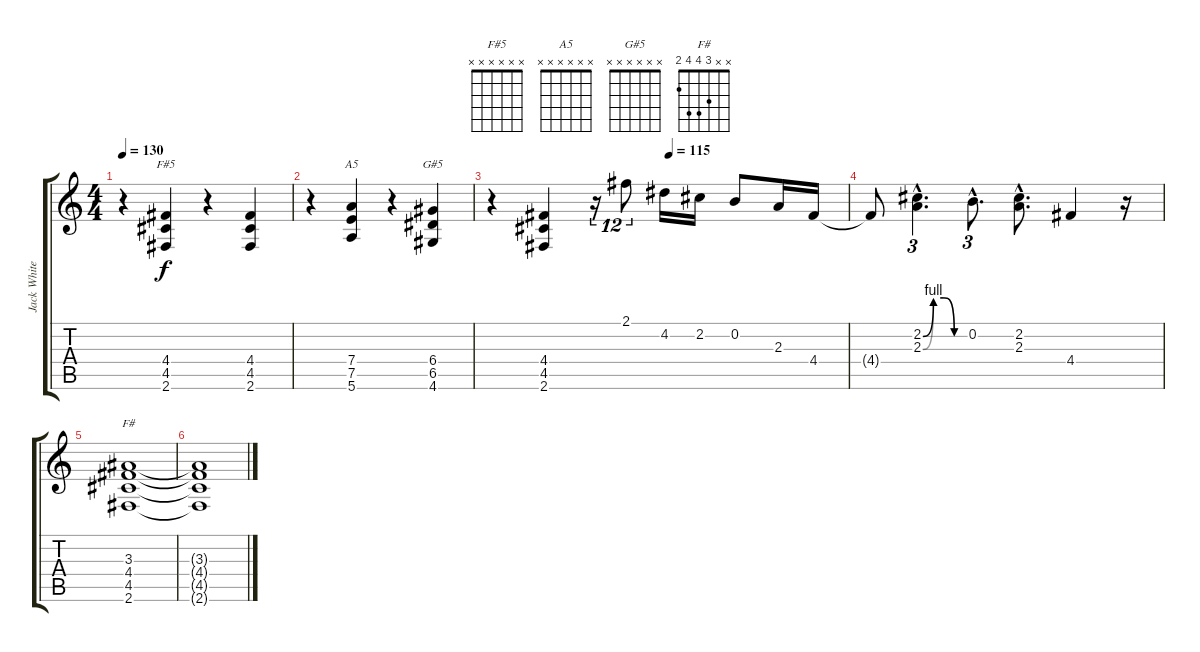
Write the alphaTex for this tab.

\track ("Jack White" "Jack White") {instrument overdrivenguitar}
\staff {score tabs}
\tuning (E4 B3 G3 D3 A2 E2) {hide}
\chord ("F#5" x x x x x x)
\chord ("A5" x x x x x x)
\chord ("G#5" x x x x x x)
\chord ("F#" x x 3 4 4 2)
\ts (4 4)
\tempo 130
\clef g2
\ks c
r.4{dy f} (4.4 4.5 2.6).4{ch "F#5"} r.4 (4.4 4.5 2.6).4 |
r.4 (7.4 7.5 5.6).4{ch "A5"} r.4 (6.4 6.5 4.6).4{ch "G#5"} |
\tempo (115 0.5)
r.4 (4.4 4.5 2.6).4 r.16{tu (12 8)} 2.1.8{tu (12 8)} 4.2.16 2.2.16 0.2.8 2.3.16 4.4.16 |
4.4{t}.8 (2.2{be (custom 0 0 15 4 30 4 45 0 60 0) hac} 2.3{be (custom 0 0 15 4 30 4 45 0 60 0) hac}).4{d tu (3 2)} 0.2{hac}.8{d tu (3 2)} (2.2{hac} 2.3{hac}).8{d} 4.4.4 r.16 |
(3.3 4.4 4.5 2.6).1{ch "F#"} |
(3.3{t} 4.4{t} 4.5{t} 2.6{t}).1{volume 1}
